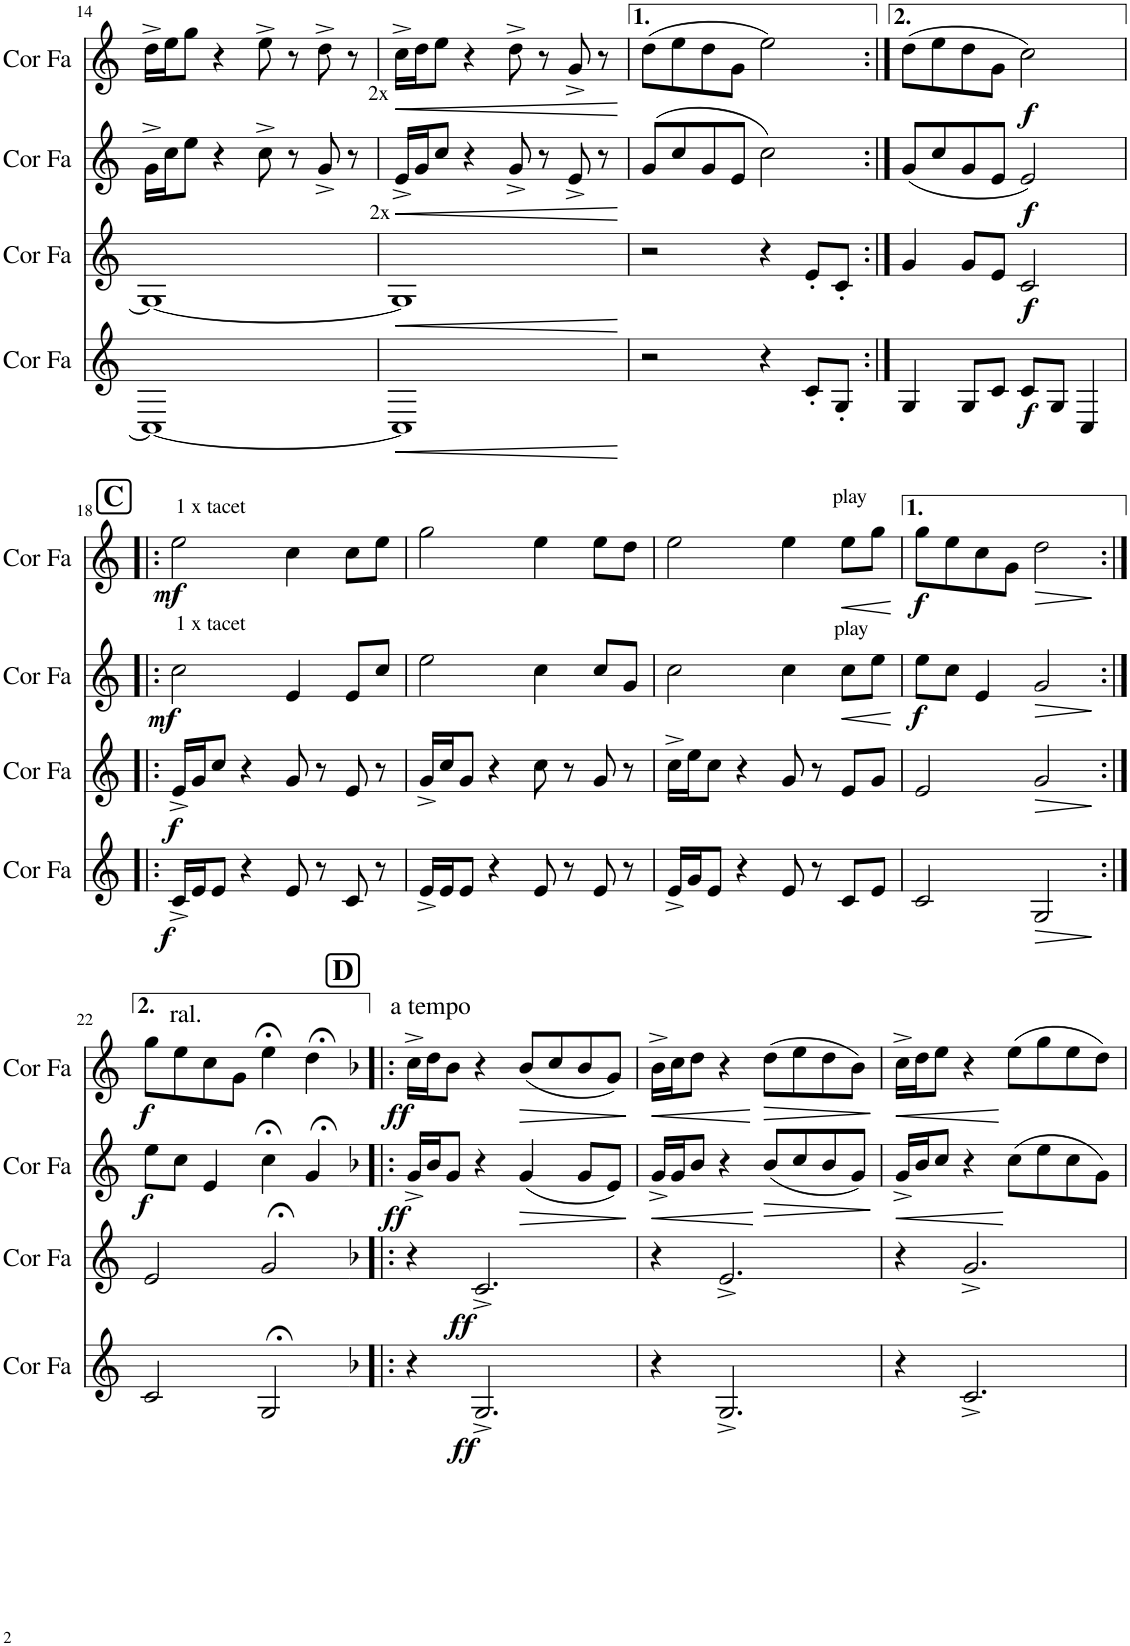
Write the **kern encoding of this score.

**kern	**dynam	**kern	**dynam	**kern	**dynam	**kern	**dynam
*part4	*part4	*part3	*part3	*part2	*part2	*part1	*part1
*staff4	*staff4	*staff3	*staff3	*staff2	*staff2	*staff1	*staff1
*I"Cor en Fa	*	*I"Cor en Fa	*	*I"Cor en Fa	*	*I"Cor en Fa	*
*I'Cor Fa	*	*I'Cor Fa	*	*I'Cor Fa	*	*I'Cor Fa	*
!!LO:PB:g=z
*clefG2	*	*clefG2	*	*clefG2	*	*clefG2	*
*Trd4c7	*	*Trd4c7	*	*Trd4c7	*	*Trd4c7	*
*k[]	*	*k[]	*	*k[]	*	*k[]	*
*M4/4	*	*M4/4	*	*M4/4	*	*M4/4	*
=14	=14	=14	=14	=14	=14	=14	=14
1C_	.	1G_	.	16g^\LL	.	16dd^\LL	.
.	.	.	.	16cc\J	.	16ee\J	.
.	.	.	.	8ee\J	.	8gg\J	.
.	.	.	.	4r	.	4r	.
.	.	.	.	8cc^\	.	8ee^\	.
.	.	.	.	8r	.	8r	.
.	.	.	.	8g^/	.	8dd^\	.
.	.	.	.	8r	.	8r	.
=15	=15	=15	=15	=15	=15	=15	=15
!	!	!	!	!	!	!LO:TX:b:t=2x	!
!	!	!	!	!LO:TX:b:t=2x	!	!	!
!	!LO:HP:b	!	!LO:HP:b	!	!LO:HP:b	!	!LO:HP:b
1C]	<	1G]	<	16e^/LL	<	16cc^\LL	<
.	.	.	.	16g/J	.	16dd\J	.
.	.	.	.	8cc/J	.	8ee\J	.
.	.	.	.	4r	.	4r	.
.	.	.	.	8g^/	.	8dd^\	.
.	.	.	.	8r	.	8r	.
.	.	.	.	8e^/	.	8g^/	.
.	.	.	.	8r	.	8r	.
.	[	.	[	.	[	.	[
=16	=16	=16	=16	=16	=16	=16	=16
2r	.	2r	.	(8g/L	.	(8dd\L	.
.	.	.	.	8cc/	.	8ee\	.
.	.	.	.	8g/	.	8dd\	.
.	.	.	.	8e/J	.	8g\J	.
4r	.	4r	.	2cc\)	.	2ee\)	.
8c'/L	.	8e'/L	.	.	.	.	.
8G'/J	.	8c'/J	.	.	.	.	.
=17:|!	=17:|!	=17:|!	=17:|!	=17:|!	=17:|!	=17:|!	=17:|!
4G/	.	4g/	.	(8g/L	.	(8dd\L	.
.	.	.	.	8cc/	.	8ee\	.
8G/L	.	8g/L	.	8g/	.	8dd\	.
8c/J	.	8e/J	.	8e/J	.	8g\J	.
!	!LO:DY:b	!	!LO:DY:b	!	!LO:DY:b	!	!LO:DY:b
8c/L	f	2c/	f	2e/)	f	2cc\)	f
8G/J	.	.	.	.	.	.	.
4C/	.	.	.	.	.	.	.
!!LO:LB:g=z
!!LO:REH:place=s1:a:B:cj:fs=14:t=C
=18!|:	=18!|:	=18!|:	=18!|:	=18!|:	=18!|:	=18!|:	=18!|:
!	!	!	!	!	!	!LO:TX:a:t=1 x tacet	!
!	!	!	!	!LO:TX:a:t=1 x tacet	!	!	!
!	!LO:DY:b	!	!LO:DY:b	!	!LO:DY:b	!	!LO:DY:b
16c^/LL	f	16e^/LL	f	2cc\	mf	2ee\	mf
16e/J	.	16g/J	.	.	.	.	.
8e/J	.	8cc/J	.	.	.	.	.
4r	.	4r	.	.	.	.	.
8e/	.	8g/	.	4e/	.	4cc\	.
8r	.	8r	.	.	.	.	.
8c/	.	8e/	.	8e/L	.	8cc\L	.
8r	.	8r	.	8cc/J	.	8ee\J	.
=19	=19	=19	=19	=19	=19	=19	=19
16e^/LL	.	16g^/LL	.	2ee\	.	2gg\	.
16e/J	.	16cc/J	.	.	.	.	.
8e/J	.	8g/J	.	.	.	.	.
4r	.	4r	.	.	.	.	.
8e/	.	8cc\	.	4cc\	.	4ee\	.
8r	.	8r	.	.	.	.	.
8e/	.	8g/	.	8cc/L	.	8ee\L	.
8r	.	8r	.	8g/J	.	8dd\J	.
=20	=20	=20	=20	=20	=20	=20	=20
16e^/LL	.	16cc^\LL	.	2cc\	.	2ee\	.
16g/J	.	16ee\J	.	.	.	.	.
8e/J	.	8cc\J	.	.	.	.	.
4r	.	4r	.	.	.	.	.
8e/	.	8g/	.	4cc\	.	4ee\	.
8r	.	8r	.	.	.	.	.
!	!	!	!	!	!	!LO:TX:a:t=play	!
!	!	!	!	!LO:TX:a:t=play	!	!	!
!	!	!	!	!	!LO:HP:b	!	!LO:HP:b
8c/L	.	8e/L	.	8cc\L	<	8ee\L	<
8e/J	.	8g/J	.	8ee\J	.	8gg\J	.
.	.	.	.	.	[	.	[
=21	=21	=21	=21	=21	=21	=21	=21
!	!	!	!	!	!LO:DY:b	!	!LO:DY:b
2c/	.	2e/	.	8ee\L	f	8gg\L	f
.	.	.	.	8cc\J	.	8ee\	.
.	.	.	.	4e/	.	8cc\	.
.	.	.	.	.	.	8g\J	.
!	!LO:HP:b	!	!LO:HP:b	!	!LO:HP:b	!	!LO:HP:b
2G/	>	2g/	>	2g/	>	2dd\	>
.	]	.	]	.	]	.	]
!!LO:LB:g=z
=22:|!	=22:|!	=22:|!	=22:|!	=22:|!	=22:|!	=22:|!	=22:|!
!	!	!	!	!	!	!LO:TX:a:t=ral.	!
!	!	!	!	!	!LO:DY:b	!	!LO:DY:b
2c/	.	2e/	.	8ee\L	f	8gg\L	f
.	.	.	.	8cc\J	.	8ee\	.
.	.	.	.	4e/	.	8cc\	.
.	.	.	.	.	.	8g\J	.
2G;</	.	2g;</	.	4cc;<\	.	4ee;<\	.
.	.	.	.	4g;</	.	4dd;<\	.
!!LO:REH:place=s1:a:B:cj:fs=14:t=D
=23!|:	=23!|:	=23!|:	=23!|:	=23!|:	=23!|:	=23!|:	=23!|:
*k[b-]	*	*k[b-]	*	*k[b-]	*	*k[b-]	*
!	!	!	!	!	!	!LO:TX:a:t=a tempo	!
!	!	!	!	!	!LO:DY:b	!	!LO:DY:b
4r	.	4r	.	16g^/LL	ff	16cc^\LL	ff
.	.	.	.	16b-/J	.	16dd\J	.
.	.	.	.	8g/J	.	8b-\J	.
!	!LO:DY:b	!	!LO:DY:b	!	!	!	!
2.G^/	ff	2.c^/	ff	4r	.	4r	.
!	!	!	!	!	!LO:HP:b	!	!LO:HP:b
.	.	.	.	(4g/	>	(8b-/L	>
.	.	.	.	.	.	8cc/	.
.	.	.	.	8g/L	.	8b-/	.
.	.	.	.	8e/J)	.	8g/J)	.
.	.	.	.	.	]	.	]
=24	=24	=24	=24	=24	=24	=24	=24
!	!	!	!	!	!LO:HP:b	!	!LO:HP:b
4r	.	4r	.	16g^/LL	<	16b-^\LL	<
.	.	.	.	16g/J	.	16cc\J	.
.	.	.	.	8b-/J	.	8dd\J	.
2.G^/	.	2.e^/	.	4r	.	4r	.
!	!	!	!	!	!LO:HP:b	!	!LO:HP:b
.	.	.	.	(8b-/L	>	(8dd\L	>
.	.	.	.	8cc/	.	8ee\	.
.	.	.	.	8b-/	.	8dd\	.
.	.	.	.	8g/J)	.	8b-\J)	.
.	.	.	.	.	[ ]	.	[ ]
=25	=25	=25	=25	=25	=25	=25	=25
!	!	!	!	!	!LO:HP:b	!	!LO:HP:b
4r	.	4r	.	16g^/LL	<	16cc^\LL	<
.	.	.	.	16b-/J	.	16dd\J	.
.	.	.	.	8cc/J	.	8ee\J	.
2.c^/	.	2.g^/	.	4r	.	4r	.
.	.	.	.	(8cc\L	.	(8ee\L	.
.	.	.	.	8ee\	.	8gg\	.
.	.	.	.	8cc\	.	8ee\	.
.	.	.	.	8g\J)	.	8dd\J)	.
.	.	.	.	.	[	.	[
=	=	=	=	=	=	=	=
*-	*-	*-	*-	*-	*-	*-	*-
